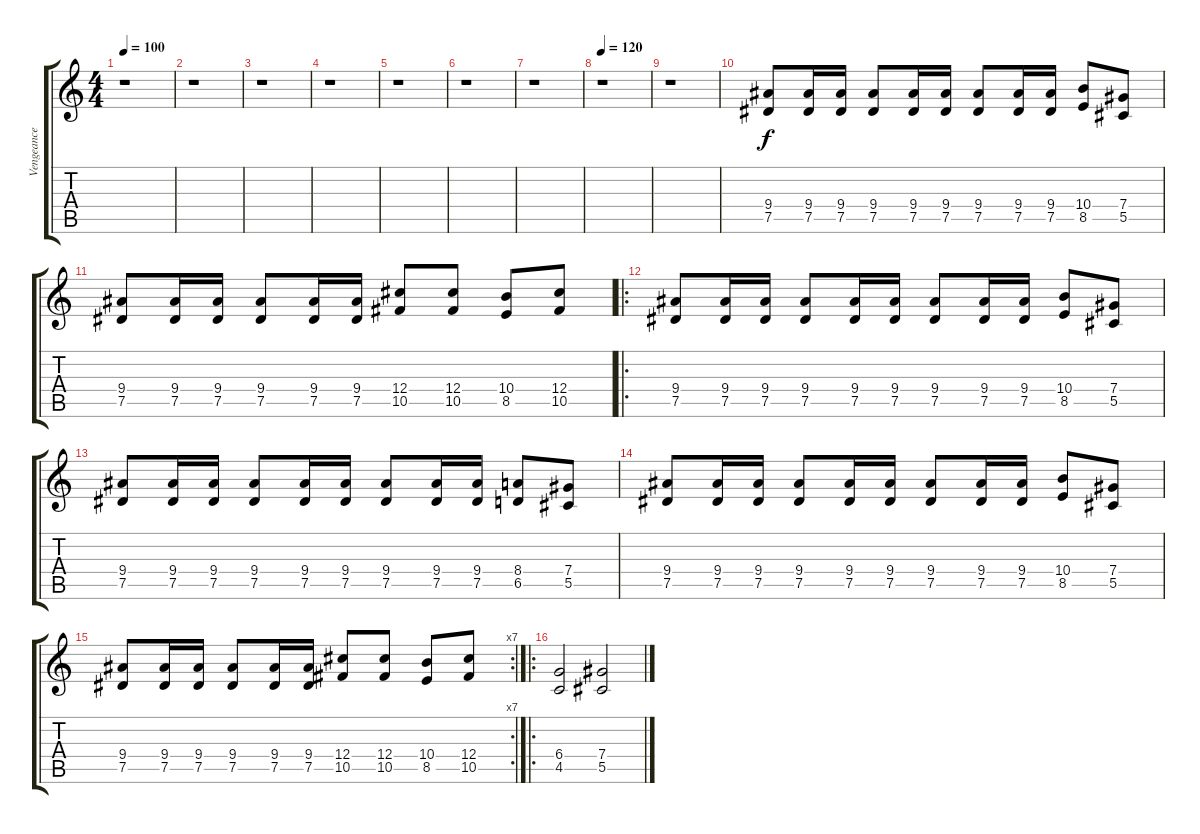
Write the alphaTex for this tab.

\track ("Vengeance" "Vengeance") {instrument distortionguitar}
\staff {score tabs}
\tuning (Eb4 Bb3 Gb3 Db3 Ab2 Eb2) {hide}
\ts (4 4)
\tempo 100
\clef g2
\ks c
r.1{dy f} |
r.1 |
r.1 |
r.1 |
r.1 |
r.1 |
r.1 |
\tempo 120
r.1 |
r.1 |
(9.4 7.5).8 (9.4 7.5).16 (9.4 7.5).16 (9.4 7.5).8 (9.4 7.5).16 (9.4 7.5).16 (9.4 7.5).8 (9.4 7.5).16 (9.4 7.5).16 (10.4 8.5).8 (7.4 5.5).8 |
(9.4 7.5).8 (9.4 7.5).16 (9.4 7.5).16 (9.4 7.5).8 (9.4 7.5).16 (9.4 7.5).16 (12.4 10.5).8 (12.4 10.5).8 (10.4 8.5).8 (12.4 10.5).8 |
\ro
(9.4 7.5).8 (9.4 7.5).16 (9.4 7.5).16 (9.4 7.5).8 (9.4 7.5).16 (9.4 7.5).16 (9.4 7.5).8 (9.4 7.5).16 (9.4 7.5).16 (10.4 8.5).8 (7.4 5.5).8 |
(9.4 7.5).8 (9.4 7.5).16 (9.4 7.5).16 (9.4 7.5).8 (9.4 7.5).16 (9.4 7.5).16 (9.4 7.5).8 (9.4 7.5).16 (9.4 7.5).16 (8.4 6.5).8 (7.4 5.5).8 |
(9.4 7.5).8 (9.4 7.5).16 (9.4 7.5).16 (9.4 7.5).8 (9.4 7.5).16 (9.4 7.5).16 (9.4 7.5).8 (9.4 7.5).16 (9.4 7.5).16 (10.4 8.5).8 (7.4 5.5).8 |
\rc 7
(9.4 7.5).8 (9.4 7.5).16 (9.4 7.5).16 (9.4 7.5).8 (9.4 7.5).16 (9.4 7.5).16 (12.4 10.5).8 (12.4 10.5).8 (10.4 8.5).8 (12.4 10.5).8 |
\ro
(6.4 4.5).2 (7.4 5.5).2
